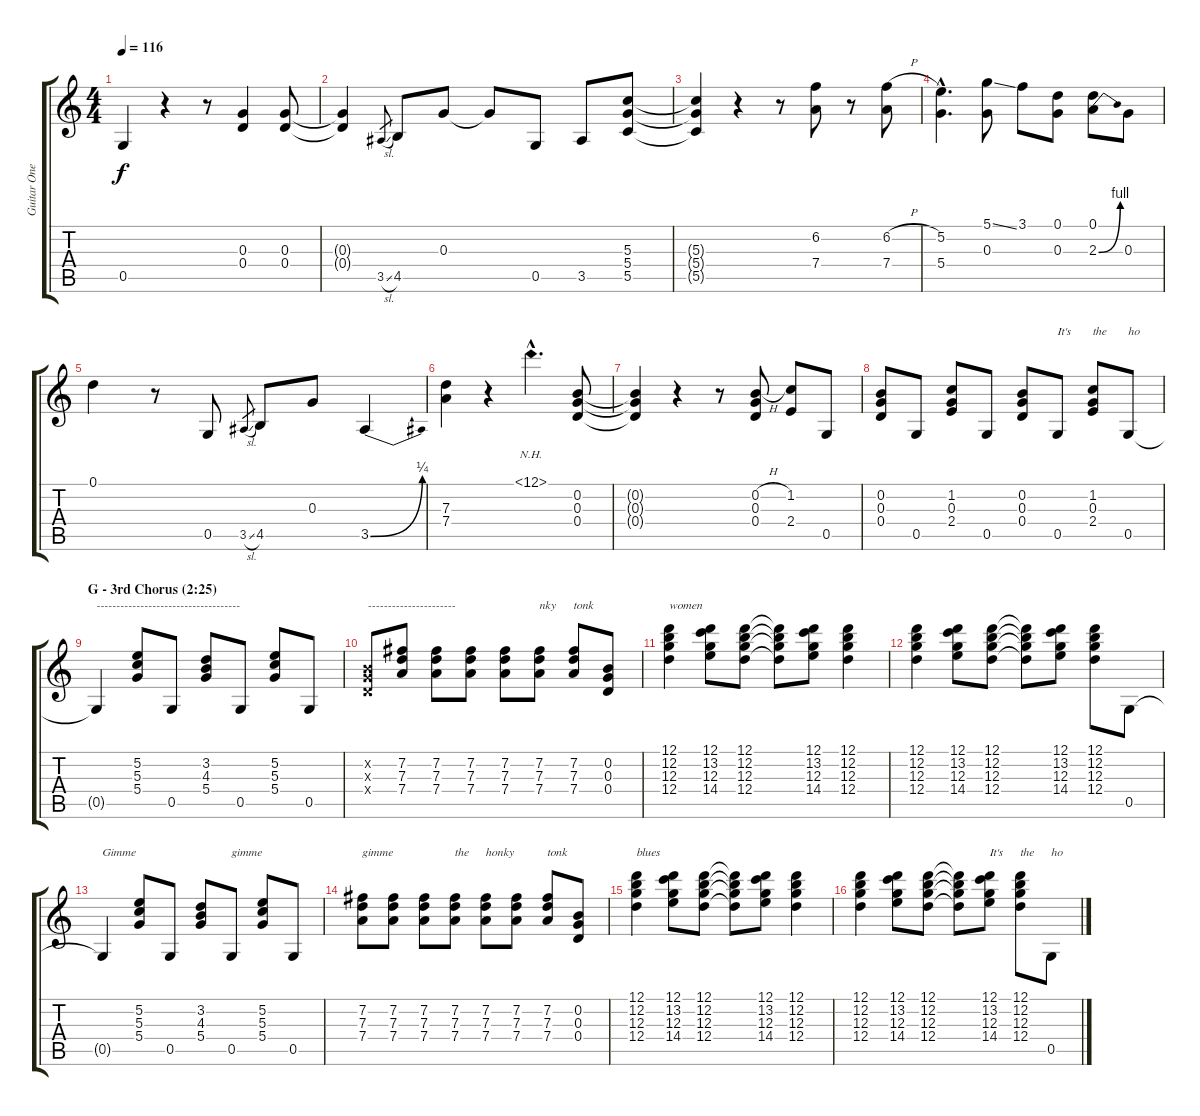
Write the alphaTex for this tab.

\track ("Guitar One" "Guitar One") {instrument electricguitarclean}
\staff {score tabs}
\tuning (D4 B3 G3 D3 G2 D2) {hide}
\ts (4 4)
\tempo 116
\clef g2
\ks c
0.5{t}.4{dy f} r.4 r.8 (0.3 0.4).4 (0.3 0.4).8 |
(0.3{t} 0.4{t}).4 3.5{sl}.8{gr} 4.5.8 0.3.8 0.3{t}.8 0.5.8 3.5.8 (5.3 5.4 5.5).8 |
(5.3{t} 5.4{t} 5.5{t}).4 r.4 r.8 (6.2 7.4).8 r.8 (6.2{h} 7.4).8 |
(5.2{hac} 5.4{hac}).4{d} (5.1{ss} 0.3).8 3.1.8 (0.1 0.3).8 (0.1 2.3{be (bend 0 0 60 4)}).8 0.3.8 |
0.1.4 r.8 0.5.8 3.5{sl}.8{gr} 4.5.8 0.3.8 3.5{be (bend 0 0 60 1)}.4 |
(7.3 7.4).4 r.4 12.1{nh hac}.4{d} (0.2 0.3 0.4).8 |
(0.2{t} 0.3{t} 0.4{t}).4 r.4 r.8 (0.2{h} 0.3 0.4).8 (1.2 2.4).8 0.5.8 |
(0.2 0.3 0.4).8 0.5.8 (1.2 0.3 2.4).8 0.5.8 (0.2 0.3 0.4).8 0.5.8{txt "It's"} (1.2 0.3 2.4).8{txt "the"} 0.5.8{txt "ho"} |
\section ("" "G - 3rd Chorus (2:25)")
0.5{t}.4{txt "------------------------------------"} (5.2 5.3 5.4).8 0.5.8 (3.2 4.3 5.4).8 0.5.8 (5.2 5.3 5.4).8 0.5.8 |
(0.2{x} 0.3{x} 0.4{x}).8{txt "----------------------"} (7.2 7.3 7.4).8 (7.2 7.3 7.4).8 (7.2 7.3 7.4).8 (7.2 7.3 7.4).8 (7.2 7.3 7.4).8{txt "nky"} (7.2 7.3 7.4).8{txt "tonk"} (0.2 0.3 0.4).8 |
(12.1 12.2 12.3 12.4).4{txt "women"} (12.1 13.2 12.3 14.4).8 (12.1 12.2 12.3 12.4).8 (12.1{t} 12.2{t} 12.3{t} 12.4{t}).8 (12.1 13.2 12.3 14.4).8 (12.1 12.2 12.3 12.4).4 |
(12.1 12.2 12.3 12.4).4 (12.1 13.2 12.3 14.4).8 (12.1 12.2 12.3 12.4).8 (12.1{t} 12.2{t} 12.3{t} 12.4{t}).8 (12.1 13.2 12.3 14.4).8 (12.1 12.2 12.3 12.4).8 0.5.8 |
0.5{t}.4{txt "Gimme"} (5.2 5.3 5.4).8 0.5.8 (3.2 4.3 5.4).8 0.5.8{txt "gimme"} (5.2 5.3 5.4).8 0.5.8 |
(7.2 7.3 7.4).8{txt "gimme"} (7.2 7.3 7.4).8 (7.2 7.3 7.4).8 (7.2 7.3 7.4).8{txt "the"} (7.2 7.3 7.4).8{txt "honky"} (7.2 7.3 7.4).8 (7.2 7.3 7.4).8{txt "tonk"} (0.2 0.3 0.4).8 |
(12.1 12.2 12.3 12.4).4{txt "blues"} (12.1 13.2 12.3 14.4).8 (12.1 12.2 12.3 12.4).8 (12.1{t} 12.2{t} 12.3{t} 12.4{t}).8 (12.1 13.2 12.3 14.4).8 (12.1 12.2 12.3 12.4).4 |
(12.1 12.2 12.3 12.4).4 (12.1 13.2 12.3 14.4).8 (12.1 12.2 12.3 12.4).8 (12.1{t} 12.2{t} 12.3{t} 12.4{t}).8 (12.1 13.2 12.3 14.4).8{txt "It's"} (12.1 12.2 12.3 12.4).8{txt "the"} 0.5.8{txt "ho"}
